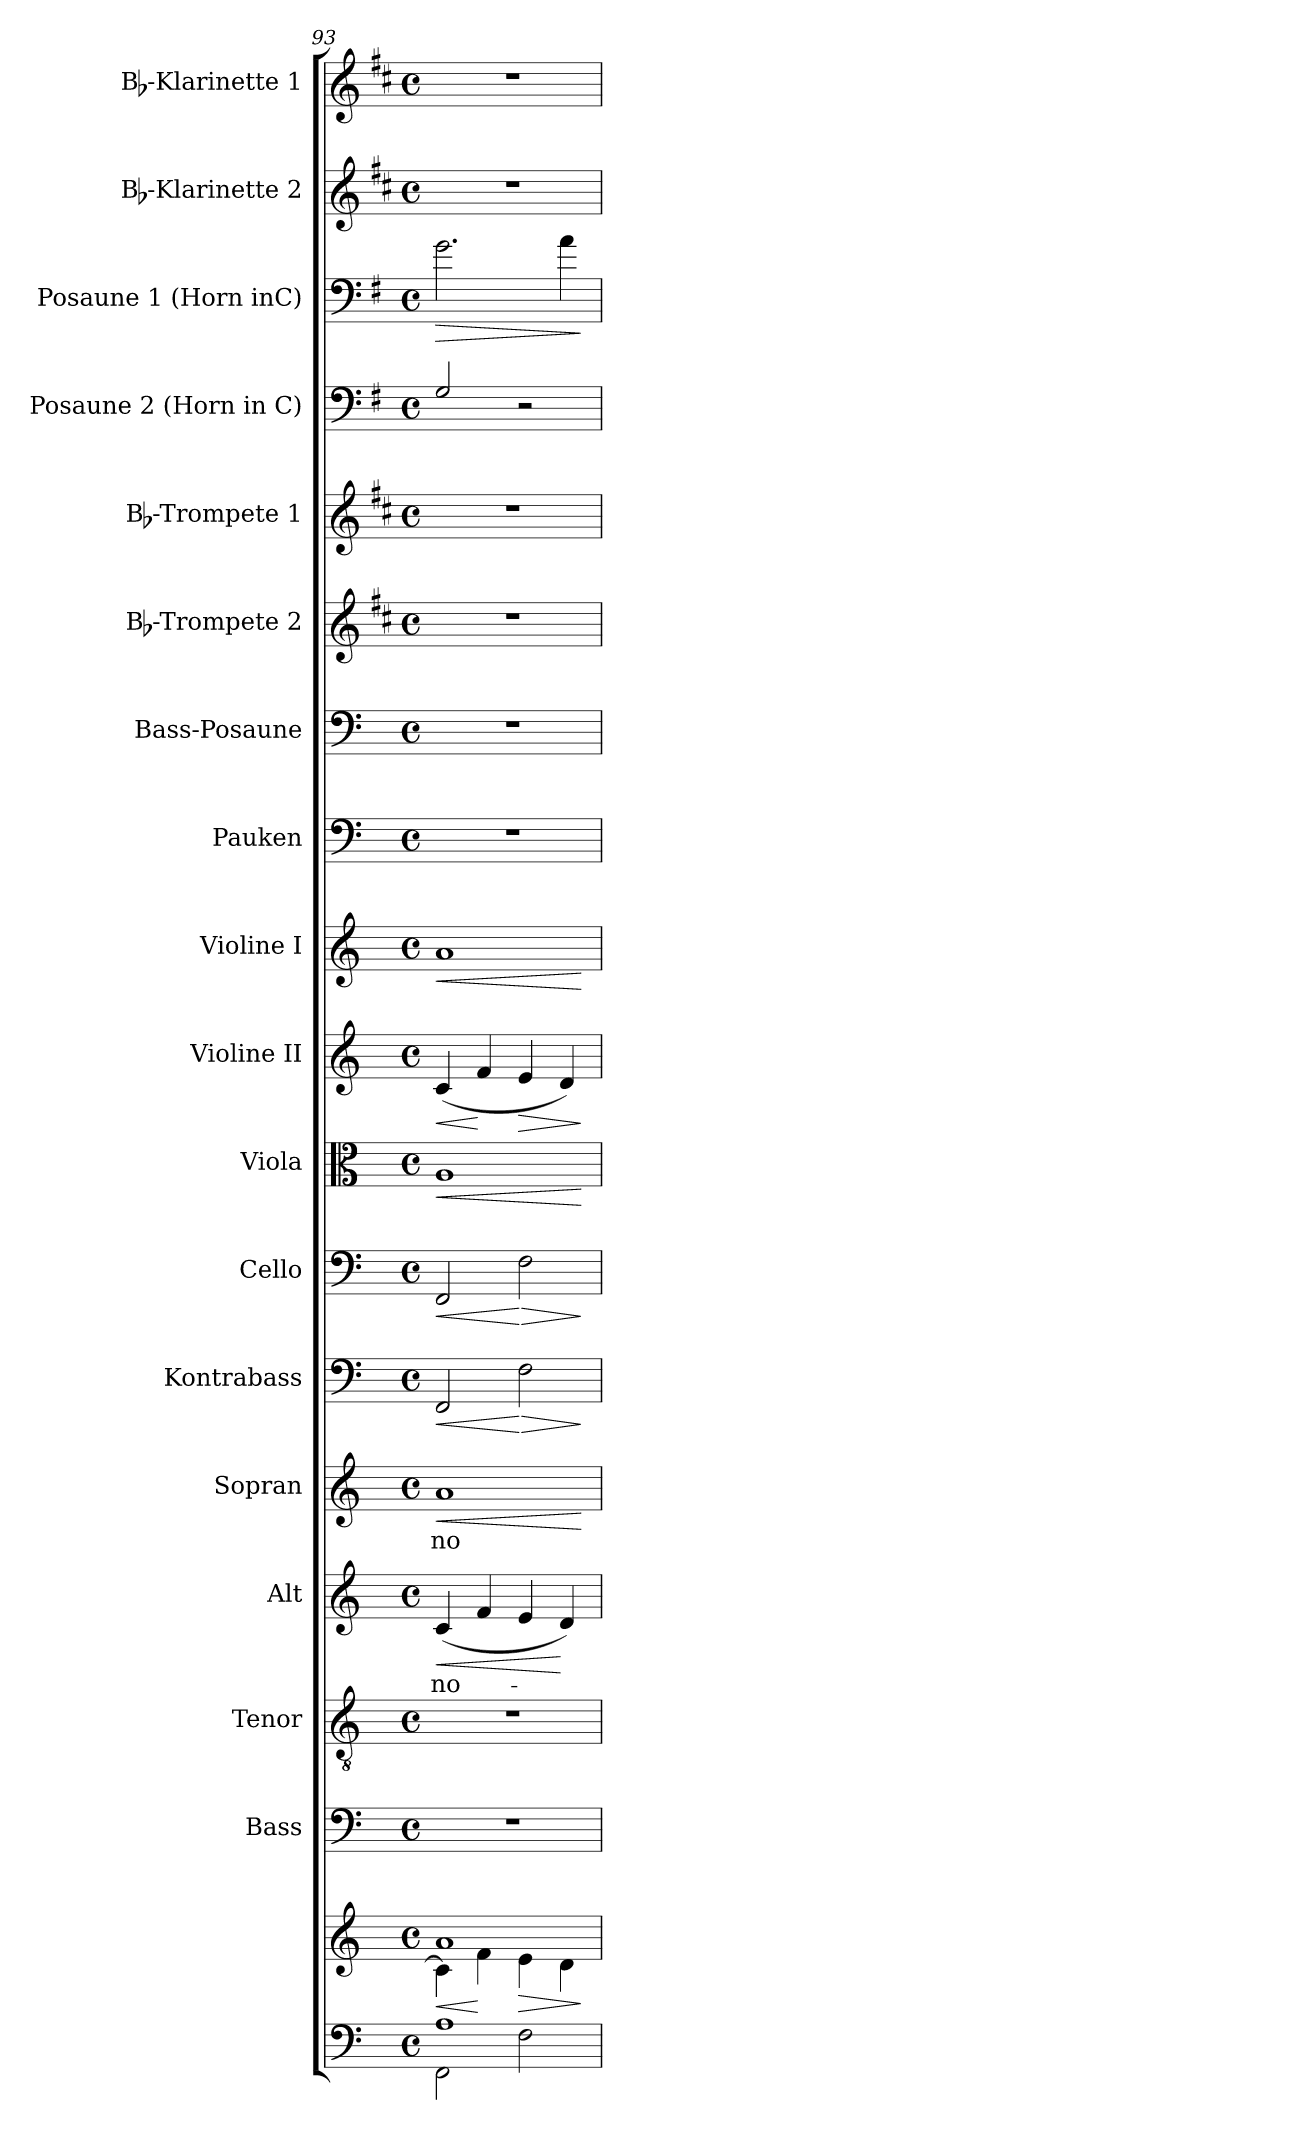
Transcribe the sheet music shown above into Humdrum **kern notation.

**kern	**kern	**dynam	**kern	**kern	**kern	**text	**dynam	**kern	**text	**dynam	**kern	**dynam	**kern	**dynam	**kern	**dynam	**kern	**dynam	**kern	**dynam	**kern	**kern	**kern	**kern	**kern	**kern	**dynam	**kern	**kern
*part18	*part18	*part18	*part17	*part16	*part15	*part15	*part15	*part14	*part14	*part14	*part13	*part13	*part12	*part12	*part11	*part11	*part10	*part10	*part9	*part9	*part8	*part7	*part6	*part5	*part4	*part3	*part3	*part2	*part1
*staff19	*staff18	*staff18/19	*staff17	*staff16	*staff15	*staff15	*staff15	*staff14	*staff14	*staff14	*staff13	*staff13	*staff12	*staff12	*staff11	*staff11	*staff10	*staff10	*staff9	*staff9	*staff8	*staff7	*staff6	*staff5	*staff4	*staff3	*staff3	*staff2	*staff1
*	*	*	*I"Bass	*I"Tenor	*I"Alt	*	*	*I"Sopran	*	*	*I"Kontrabass	*	*I"Cello	*	*I"Viola	*	*I"Violine II	*	*I"Violine I	*	*I"Pauken	*I"Bass-Posaune	*I"Bb-Trompete 2	*I"Bb-Trompete 1	*I"Posaune 2 (Horn in C)	*I"Posaune 1 (Horn inC)	*	*I"Bb-Klarinette 2	*I"Bb-Klarinette 1
*	*	*	*I'B.	*I'T.	*I'A.	*	*	*I'S.	*	*	*I'Kb.	*	*	*	*I'Vla.	*	*I'Vl. II	*	*I'Vl. I	*	*I'Pk.	*I'B-Pos.	*I'Bb Trp. 2	*I'Bb Trp. 1	*I'Pos. 2	*I'Pos. 1	*	*I'Bb Kl. 2	*I'Bb Kl. 1
*clefF4	*clefG2	*	*clefF4	*clefGv2	*clefG2	*	*	*clefG2	*	*	*clefF4	*	*clefF4	*	*clefC3	*	*clefG2	*	*clefG2	*	*clefF4	*clefF4	*clefG2	*clefG2	*clefF4	*clefF4	*	*clefG2	*clefG2
*	*	*	*	*	*	*	*	*	*	*	*ITrd7c12	*	*	*	*	*	*	*	*	*	*	*	*ITrd1c2	*ITrd1c2	*ITrd4c7	*ITrd4c7	*	*ITrd1c2	*ITrd1c2
*k[]	*k[]	*	*k[]	*k[]	*k[]	*	*	*k[]	*	*	*k[]	*	*k[]	*	*k[]	*	*k[]	*	*k[]	*	*k[]	*k[]	*k[]	*k[]	*k[]	*k[]	*	*k[]	*k[]
*C:	*C:	*	*C:	*C:	*C:	*	*	*C:	*	*	*C:	*	*C:	*	*C:	*	*C:	*	*C:	*	*C:	*C:	*C:	*C:	*C:	*C:	*	*C:	*C:
*M4/4	*M4/4	*	*M4/4	*M4/4	*M4/4	*	*	*M4/4	*	*	*M4/4	*	*M4/4	*	*M4/4	*	*M4/4	*	*M4/4	*	*M4/4	*M4/4	*M4/4	*M4/4	*M4/4	*M4/4	*	*M4/4	*M4/4
*met(c)	*met(c)	*	*met(c)	*met(c)	*met(c)	*	*	*met(c)	*	*	*met(c)	*	*met(c)	*	*met(c)	*	*met(c)	*	*met(c)	*	*met(c)	*met(c)	*met(c)	*met(c)	*met(c)	*met(c)	*	*met(c)	*met(c)
=93	=93	=93	=93	=93	=93	=93	=93	=93	=93	=93	=93	=93	=93	=93	=93	=93	=93	=93	=93	=93	=93	=93	=93	=93	=93	=93	=93	=93	=93
*^	*	*	*	*	*	*	*	*	*	*	*	*	*	*	*	*	*	*	*	*	*	*	*	*	*	*	*	*	*
!	!	!	!LO:HP:b	!	!	!	!LO:LY:b	!LO:HP:b	!	!LO:LY:b	!LO:HP:b	!	!LO:HP:b	!	!LO:HP:b	!	!LO:HP:b	!	!LO:HP:b	!	!LO:HP:b	!	!	!	!	!	!	!LO:HP:b	!	!
*	*	*^	*	*	*	*	*	*	*	*	*	*	*	*	*	*	*	*	*	*	*	*	*	*	*	*	*	*	*	*
1A	2FF\	1a	4c\]	<	1r	1r	(<4c/	no-	<	1a	no-	<	2FFF/	<	2FF/	<	1A	<	(<4c/	<	1a	<	1r	1r	1r	1r	2C/	2.c\	>	1r	1r
.	.	.	4f\	[	.	.	4f/	.	.	.	.	.	.	.	.	.	.	.	4f/	[	.	.	.	.	.	.	.	.	.	.	.
!	!	!	!	!LO:HP:b	!	!	!	!	!	!	!	!	!	!LO:HP:n=1:b	!	!LO:HP:n=1:b	!	!	!	!LO:HP:b	!	!	!	!	!	!	!	!	!	!	!
.	2F\	.	4e\	>	.	.	4e/	.	.	.	.	.	2FF\	[ >	2F\	[ >	.	.	4e/	>	.	.	.	.	.	.	2r	.	.	.	.
.	.	.	4d\	.	.	.	4d/)	.	[	.	.	.	.	.	.	.	.	.	4d/)	.	.	.	.	.	.	.	.	4d\	.	.	.
*v	*v	*	*	*	*	*	*	*	*	*	*	*	*	*	*	*	*	*	*	*	*	*	*	*	*	*	*	*	*	*	*
*	*v	*v	*	*	*	*	*	*	*	*	*	*	*	*	*	*	*	*	*	*	*	*	*	*	*	*	*	*	*	*
.	.	]	.	.	.	.	.	.	.	[	.	]	.	]	.	[	.	]	.	[	.	.	.	.	.	.	]	.	.
=	=	=	=	=	=	=	=	=	=	=	=	=	=	=	=	=	=	=	=	=	=	=	=	=	=	=	=	=	=
*-	*-	*-	*-	*-	*-	*-	*-	*-	*-	*-	*-	*-	*-	*-	*-	*-	*-	*-	*-	*-	*-	*-	*-	*-	*-	*-	*-	*-	*-
